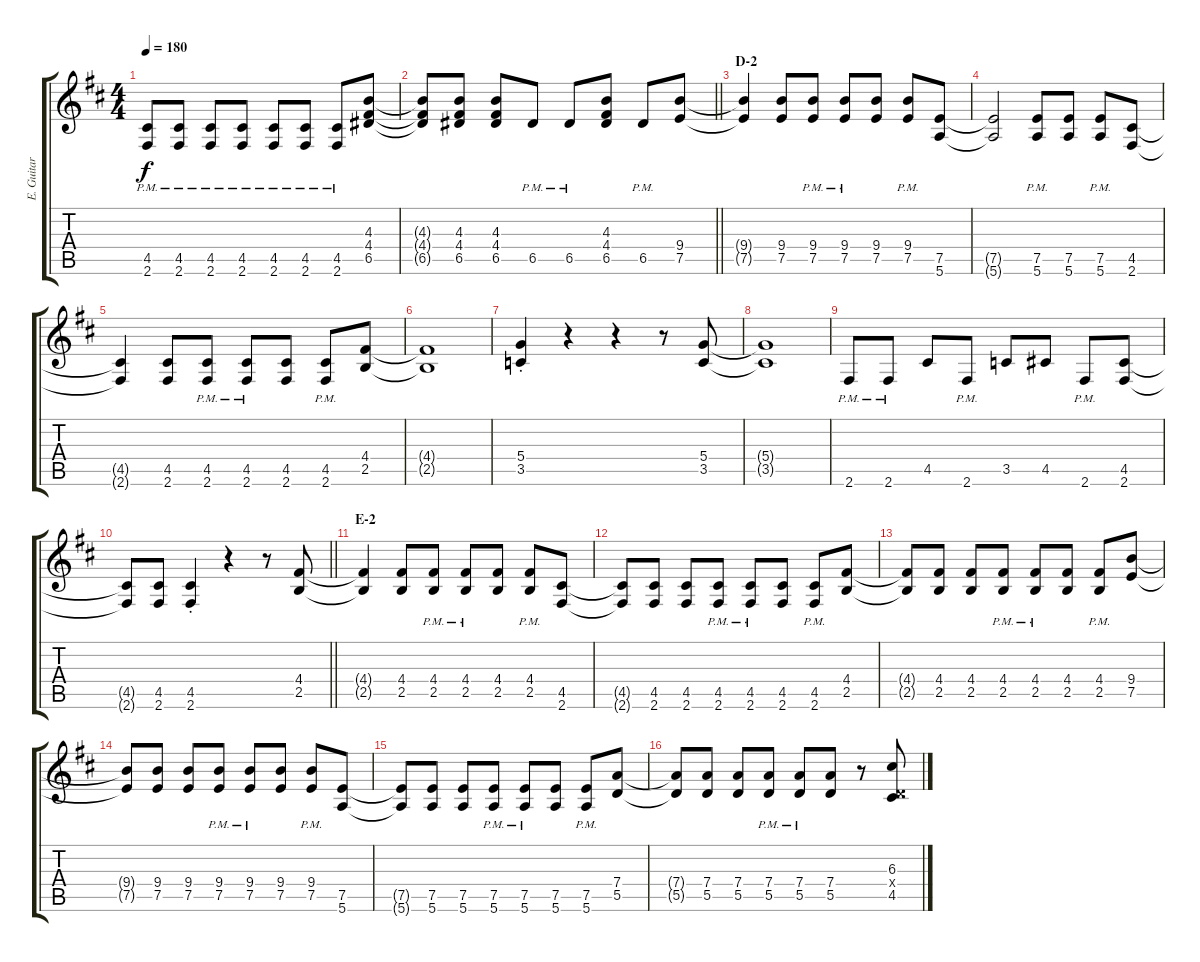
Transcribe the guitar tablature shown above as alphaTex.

\track ("E. Guitar III" "E. Guitar ") {instrument distortionguitar}
\staff {score tabs}
\tuning (E4 B3 G3 D3 A2 E2) {hide}
\ts (4 4)
\tempo 180
\clef g2
\ks d
(4.5{pm} 2.6{pm}).8{dy f} (4.5{pm} 2.6{pm}).8 (4.5{pm} 2.6{pm}).8 (4.5{pm} 2.6{pm}).8 (4.5{pm} 2.6{pm}).8 (4.5{pm} 2.6{pm}).8 (4.5{pm} 2.6{pm}).8 (4.3 4.4 6.5).8 |
\barLineRight lightlight
(4.3{t} 4.4{t} 6.5{t}).8 (4.3 4.4 6.5).8 (4.3 4.4 6.5).8 6.5{pm}.8 6.5{pm}.8 (4.3 4.4 6.5).8 6.5{pm}.8 (9.4 7.5).8 |
\section ("" "D-2")
(9.4{t} 7.5{t}).4 (9.4 7.5).8 (9.4{pm} 7.5{pm}).8 (9.4{pm} 7.5{pm}).8 (9.4 7.5).8 (9.4{pm} 7.5{pm}).8 (7.5 5.6).8 |
(7.5{t} 5.6{t}).2 (7.5{pm} 5.6{pm}).8 (7.5 5.6).8 (7.5{pm} 5.6{pm}).8 (4.5 2.6).8 |
(4.5{t} 2.6{t}).4 (4.5 2.6).8 (4.5{pm} 2.6{pm}).8 (4.5{pm} 2.6{pm}).8 (4.5 2.6).8 (4.5{pm} 2.6{pm}).8 (4.4 2.5).8 |
(4.4{t} 2.5{t}).1 |
(5.4{st} 3.5{st}).4 r.4 r.4 r.8 (5.4 3.5).8 |
(5.4{t} 3.5{t}).1 |
2.6{pm}.8 2.6{pm}.8 4.5.8 2.6{pm}.8 3.5.8 4.5.8 2.6{pm}.8 (4.5 2.6).8 |
\barLineRight lightlight
(4.5{t} 2.6{t}).8 (4.5 2.6).8 (4.5{st} 2.6{st}).4 r.4 r.8 (4.4 2.5).8 |
\section ("" "E-2")
(4.4{t} 2.5{t}).4 (4.4 2.5).8 (4.4{pm} 2.5{pm}).8 (4.4{pm} 2.5{pm}).8 (4.4 2.5).8 (4.4{pm} 2.5{pm}).8 (4.5 2.6).8 |
(4.5{t} 2.6{t}).8 (4.5 2.6).8 (4.5 2.6).8 (4.5{pm} 2.6{pm}).8 (4.5{pm} 2.6{pm}).8 (4.5 2.6).8 (4.5{pm} 2.6{pm}).8 (4.4 2.5).8 |
(4.4{t} 2.5{t}).8 (4.4 2.5).8 (4.4 2.5).8 (4.4{pm} 2.5{pm}).8 (4.4{pm} 2.5{pm}).8 (4.4 2.5).8 (4.4{pm} 2.5{pm}).8 (9.4 7.5).8 |
(9.4{t} 7.5{t}).8 (9.4 7.5).8 (9.4 7.5).8 (9.4{pm} 7.5{pm}).8 (9.4{pm} 7.5{pm}).8 (9.4 7.5).8 (9.4{pm} 7.5{pm}).8 (7.5 5.6).8 |
(7.5{t} 5.6{t}).8 (7.5 5.6).8 (7.5 5.6).8 (7.5{pm} 5.6{pm}).8 (7.5{pm} 5.6{pm}).8 (7.5 5.6).8 (7.5{pm} 5.6{pm}).8 (7.4 5.5).8 |
(7.4{t} 5.5{t}).8 (7.4 5.5).8 (7.4 5.5).8 (7.4{pm} 5.5{pm}).8 (7.4{pm} 5.5{pm}).8 (7.4 5.5).8 r.8 (6.3 0.4{x} 4.5).8
